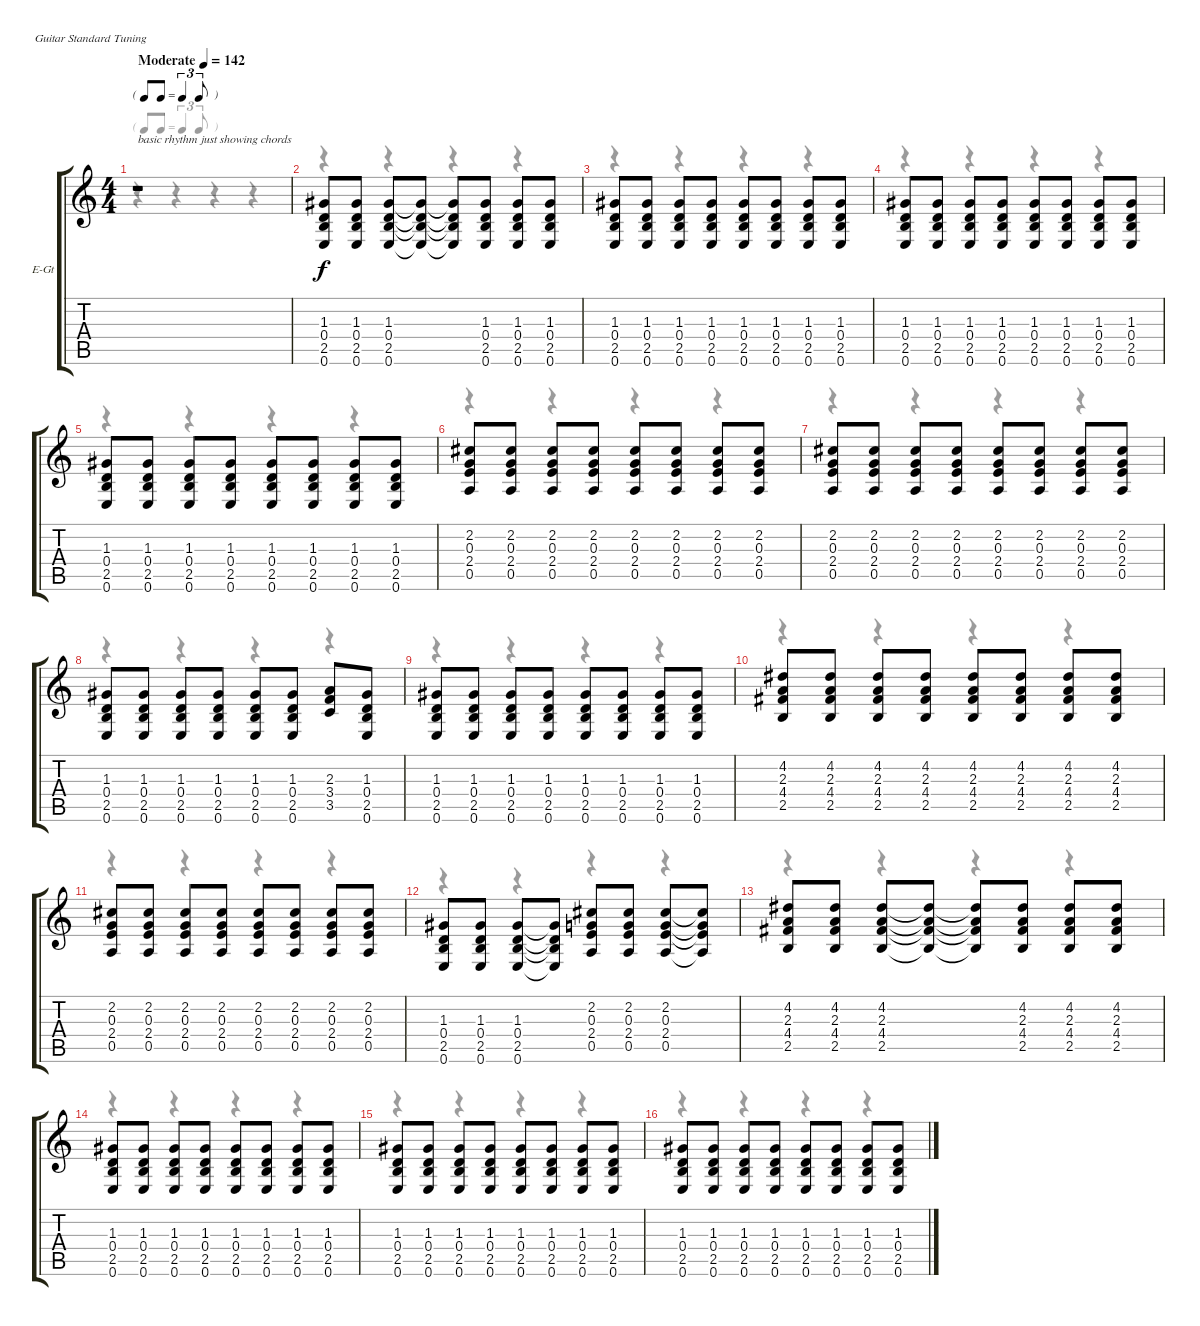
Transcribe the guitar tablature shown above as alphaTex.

\bracketExtendMode groupsimilarinstruments
\firstSystemTrackNameOrientation horizontal
\otherSystemsTrackNameOrientation horizontal
\track ("Track 2" "E-Gt") {instrument electricguitarjazz}
\staff {score tabs}
\tuning (E4 B3 G3 D3 A2 E2)
\voice
\ts (4 4)
\beaming (8 2 2 2 2)
\tf triplet8th
\tempo (142 "Moderate")
\clef g2
\ks c
r.1{txt "basic rhythm just showing chords" dy f instrument electricguitarjazz} |
(1.3 0.4 2.5 0.6).8 (1.3 0.4 2.5 0.6).8 (1.3 0.4 2.5 0.6).8 (1.3{t} 0.4{t} 2.5{t} 0.6{t}).8 (1.3{t} 0.4{t} 2.5{t} 0.6{t}).8 (1.3 0.4 2.5 0.6).8 (1.3 0.4 2.5 0.6).8 (1.3 0.4 2.5 0.6).8 |
(1.3 0.4 2.5 0.6).8 (1.3 0.4 2.5 0.6).8 (1.3 0.4 2.5 0.6).8 (1.3 0.4 2.5 0.6).8 (1.3 0.4 2.5 0.6).8 (1.3 0.4 2.5 0.6).8 (1.3 0.4 2.5 0.6).8 (1.3 0.4 2.5 0.6).8 |
(1.3 0.4 2.5 0.6).8 (1.3 0.4 2.5 0.6).8 (1.3 0.4 2.5 0.6).8 (1.3 0.4 2.5 0.6).8 (1.3 0.4 2.5 0.6).8 (1.3 0.4 2.5 0.6).8 (1.3 0.4 2.5 0.6).8 (1.3 0.4 2.5 0.6).8 |
(1.3 0.4 2.5 0.6).8 (1.3 0.4 2.5 0.6).8 (1.3 0.4 2.5 0.6).8 (1.3 0.4 2.5 0.6).8 (1.3 0.4 2.5 0.6).8 (1.3 0.4 2.5 0.6).8 (1.3 0.4 2.5 0.6).8 (1.3 0.4 2.5 0.6).8 |
(2.2 0.3 2.4 0.5).8 (2.2 0.3 2.4 0.5).8 (2.2 0.3 2.4 0.5).8 (2.2 0.3 2.4 0.5).8 (2.2 0.3 2.4 0.5).8 (2.2 0.3 2.4 0.5).8 (2.2 0.3 2.4 0.5).8 (2.2 0.3 2.4 0.5).8 |
(2.2 0.3 2.4 0.5).8 (2.2 0.3 2.4 0.5).8 (2.2 0.3 2.4 0.5).8 (2.2 0.3 2.4 0.5).8 (2.2 0.3 2.4 0.5).8 (2.2 0.3 2.4 0.5).8 (2.2 0.3 2.4 0.5).8 (2.2 0.3 2.4 0.5).8 |
(1.3 0.4 2.5 0.6).8 (1.3 0.4 2.5 0.6).8 (1.3 0.4 2.5 0.6).8 (1.3 0.4 2.5 0.6).8 (1.3 0.4 2.5 0.6).8 (1.3 0.4 2.5 0.6).8 (2.3 3.4 3.5).8 (1.3 0.4 2.5 0.6).8 |
(1.3 0.4 2.5 0.6).8 (1.3 0.4 2.5 0.6).8 (1.3 0.4 2.5 0.6).8 (1.3 0.4 2.5 0.6).8 (1.3 0.4 2.5 0.6).8 (1.3 0.4 2.5 0.6).8 (1.3 0.4 2.5 0.6).8 (1.3 0.4 2.5 0.6).8 |
(4.2 2.3 4.4 2.5).8 (4.2 2.3 4.4 2.5).8 (4.2 2.3 4.4 2.5).8 (4.2 2.3 4.4 2.5).8 (4.2 2.3 4.4 2.5).8 (4.2 2.3 4.4 2.5).8 (4.2 2.3 4.4 2.5).8 (4.2 2.3 4.4 2.5).8 |
(2.2 0.3 2.4 0.5).8 (2.2 0.3 2.4 0.5).8 (2.2 0.3 2.4 0.5).8 (2.2 0.3 2.4 0.5).8 (2.2 0.3 2.4 0.5).8 (2.2 0.3 2.4 0.5).8 (2.2 0.3 2.4 0.5).8 (2.2 0.3 2.4 0.5).8 |
(1.3 0.4 2.5 0.6).8 (1.3 0.4 2.5 0.6).8 (1.3 0.4 2.5 0.6).8 (1.3{t} 0.4{t} 2.5{t} 0.6{t}).8 (2.2 0.3 2.4 0.5).8 (2.2 0.3 2.4 0.5).8 (2.2 0.3 2.4 0.5).8 (2.2{t} 0.3{t} 2.4{t} 0.5{t}).8 |
(4.2 2.3 4.4 2.5).8 (4.2 2.3 4.4 2.5).8 (4.2 2.3 4.4 2.5).8 (4.2{t} 2.3{t} 4.4{t} 2.5{t}).8 (4.2{t} 2.3{t} 4.4{t} 2.5{t}).8 (4.2 2.3 4.4 2.5).8 (4.2 2.3 4.4 2.5).8 (4.2 2.3 4.4 2.5).8 |
(1.3 0.4 2.5 0.6).8 (1.3 0.4 2.5 0.6).8 (1.3 0.4 2.5 0.6).8 (1.3 0.4 2.5 0.6).8 (1.3 0.4 2.5 0.6).8 (1.3 0.4 2.5 0.6).8 (1.3 0.4 2.5 0.6).8 (1.3 0.4 2.5 0.6).8 |
(1.3 0.4 2.5 0.6).8 (1.3 0.4 2.5 0.6).8 (1.3 0.4 2.5 0.6).8 (1.3 0.4 2.5 0.6).8 (1.3 0.4 2.5 0.6).8 (1.3 0.4 2.5 0.6).8 (1.3 0.4 2.5 0.6).8 (1.3 0.4 2.5 0.6).8 |
(1.3 0.4 2.5 0.6).8 (1.3 0.4 2.5 0.6).8 (1.3 0.4 2.5 0.6).8 (1.3 0.4 2.5 0.6).8 (1.3 0.4 2.5 0.6).8 (1.3 0.4 2.5 0.6).8 (1.3 0.4 2.5 0.6).8 (1.3 0.4 2.5 0.6).8
\voice
\clef g2
\ottava regular
\simile none
\ks c
r.4{dy mf} r.4 r.4 r.4 |
r.4 r.4 r.4 r.4 |
r.4 r.4 r.4 r.4 |
r.4 r.4 r.4 r.4 |
r.4 r.4 r.4 r.4 |
r.4 r.4 r.4 r.4 |
r.4 r.4 r.4 r.4 |
r.4 r.4 r.4 r.4 |
r.4 r.4 r.4 r.4 |
r.4 r.4 r.4 r.4 |
r.4 r.4 r.4 r.4 |
r.4 r.4 r.4 r.4 |
r.4 r.4 r.4 r.4 |
r.4 r.4 r.4 r.4 |
r.4 r.4 r.4 r.4 |
r.4 r.4 r.4 r.4
